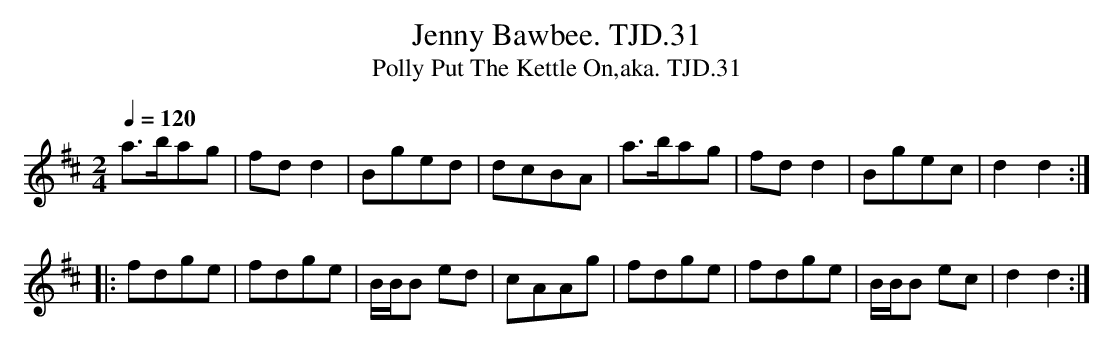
X:1
T:Jenny Bawbee. TJD.31
T:Polly Put The Kettle On,aka. TJD.31
L:1/8
M:2/4
Q:1/4=120
K:D
a>bag|fdd2|Bged|dcBA|a>bag|fdd2|Bgec|d2d2:|!
|:fdge|fdge|B/B/B ed|cAAg|fdge|fdge|B/B/B ec|d2d2:|
